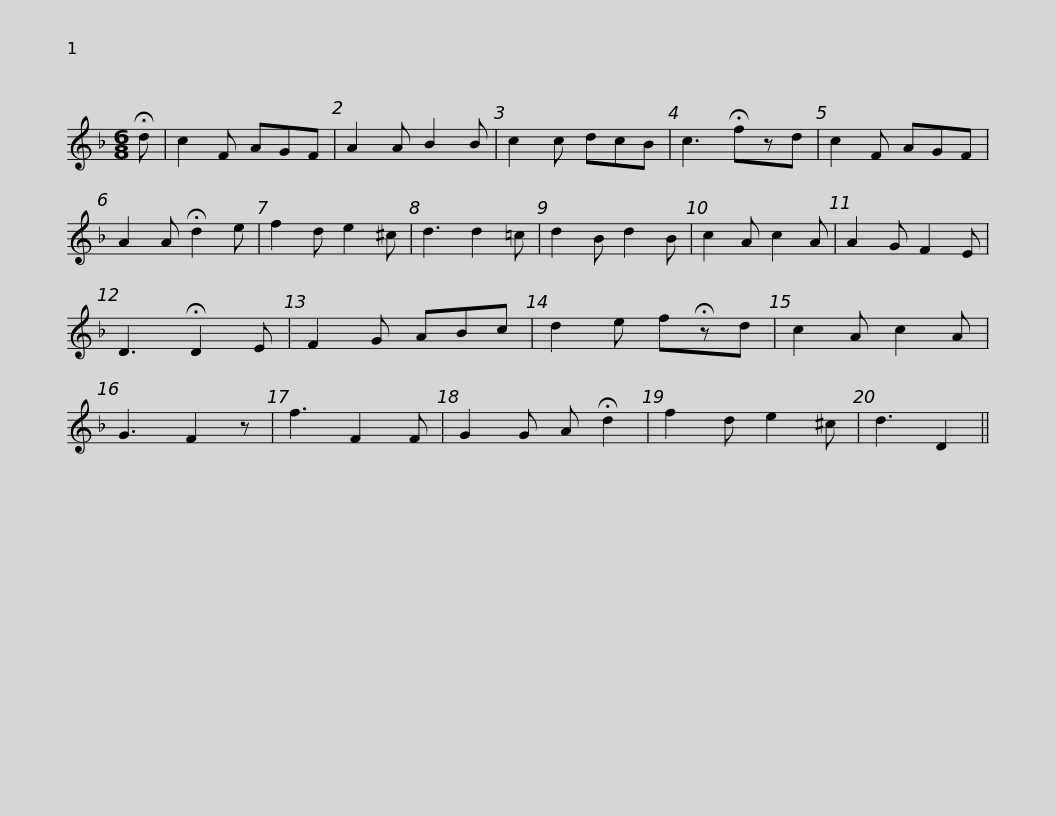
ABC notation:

X:1
L:1/8
M:6/8
I:linebreak $
K:F
V:1 treble
V:1
 !fermata!d | c2 F AGF | A2 A B2 B | c2 c dcB | c3 !fermata!fzd | %5
 c2 F AGF | A2 A !fermata!d2 e | f2 d e2 ^c | d3 d2 =c |$ d2 B d2 B | %10
 c2 A c2 A | A2 G F2 E | D3 !fermata!D2 E | F2 G ABc | d2 e f!fermata!zd | %15
 c2 A c2 A | G3 F2 z | f3 F2 F |$ G2 G A !fermata!d2 | f2 d e2 ^c | %20
 d3 D2 || %21
